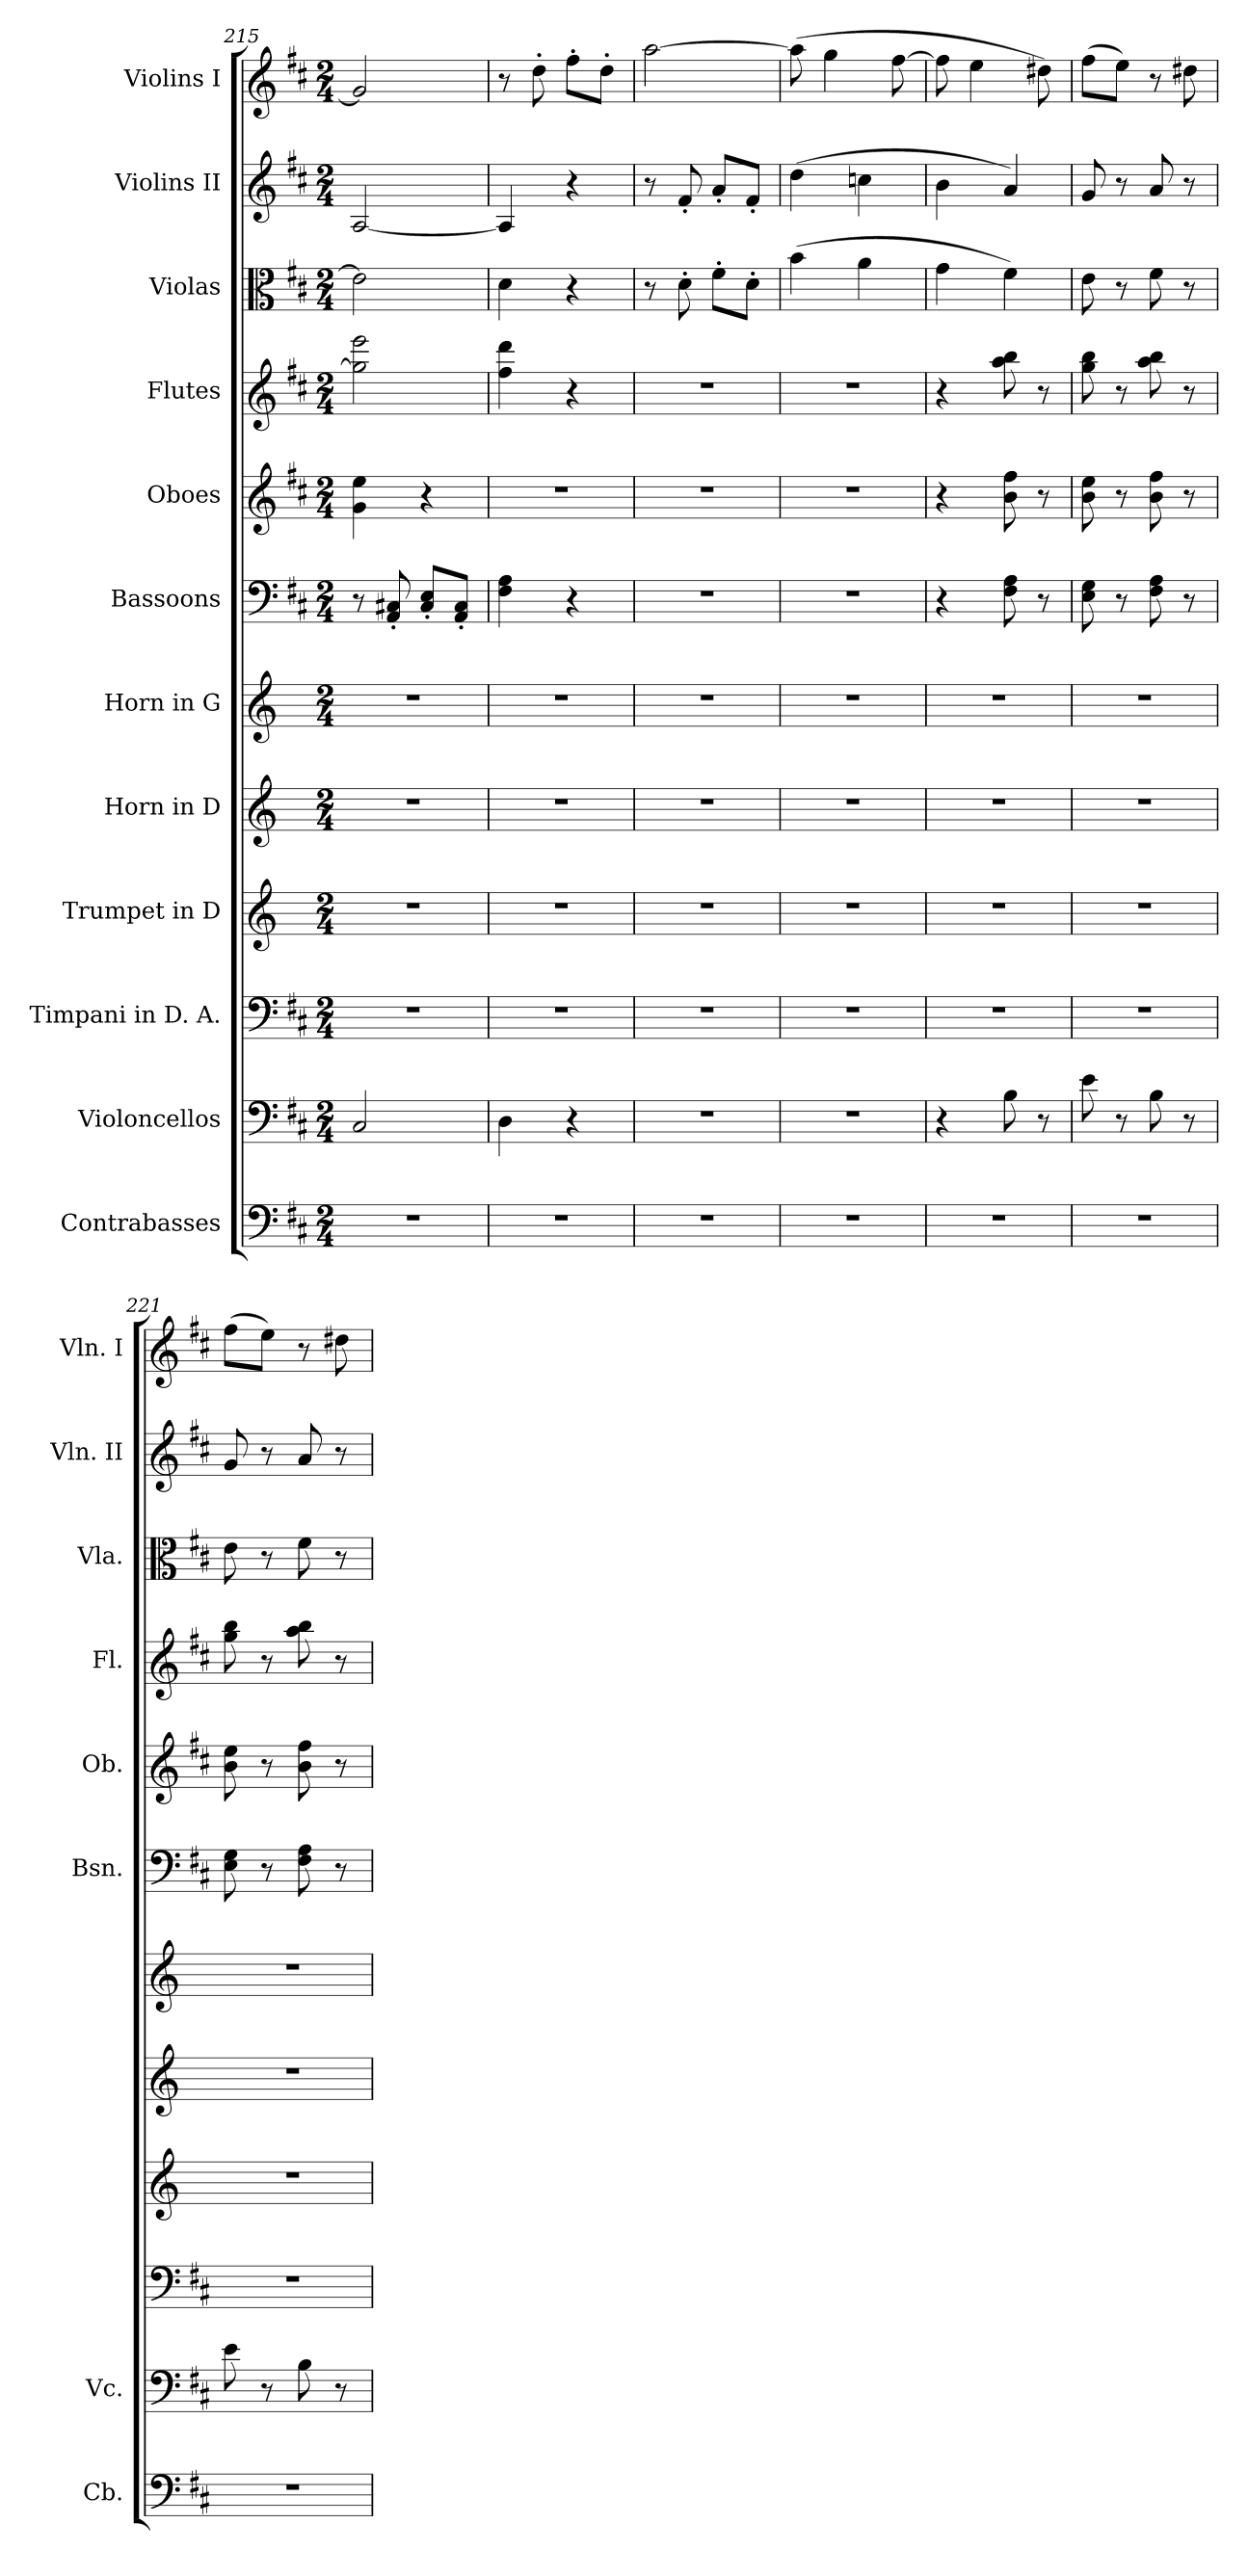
**kern	**kern	**kern	**kern	**kern	**kern	**kern	**kern	**kern	**kern	**kern	**kern
*part12	*part11	*part10	*part9	*part8	*part7	*part6	*part5	*part4	*part3	*part2	*part1
*staff12	*staff11	*staff10	*staff9	*staff8	*staff7	*staff6	*staff5	*staff4	*staff3	*staff2	*staff1
*I"Contrabasses	*I"Violoncellos	*I"Timpani in D. A.	*I"Trumpet in D	*I"Horn in D	*I"Horn in G	*I"Bassoons	*I"Oboes	*I"Flutes	*I"Violas	*I"Violins II	*I"Violins I
*I'Cb.	*I'Vc.	*	*	*	*	*I'Bsn.	*I'Ob.	*I'Fl.	*I'Vla.	*I'Vln. II	*I'Vln. I
*clefF4	*clefF4	*clefF4	*clefG2	*clefG2	*clefG2	*clefF4	*clefG2	*clefG2	*clefC3	*clefG2	*clefG2
*ITrd7c12	*	*	*ITrd-1c-2	*ITrd6c10	*ITrd3c5	*	*	*	*	*	*
*k[f#c#]	*k[f#c#]	*k[f#c#]	*k[f#c#]	*k[f#c#]	*k[f#]	*k[f#c#]	*k[f#c#]	*k[f#c#]	*k[f#c#]	*k[f#c#]	*k[f#c#]
*M2/4	*M2/4	*M2/4	*M2/4	*M2/4	*M2/4	*M2/4	*M2/4	*M2/4	*M2/4	*M2/4	*M2/4
=215	=215	=215	=215	=215	=215	=215	=215	=215	=215	=215	=215
2r	2C#/	2r	2r	2r	2r	8r	4g\ 4ee\	2gg\] 2eee\	2e\]	[2A/	2g/]
.	.	.	.	.	.	8AA/' 8C#X/'	.	.	.	.	.
.	.	.	.	.	.	8C#/' 8E/'L	4r	.	.	.	.
.	.	.	.	.	.	8AA/' 8C#/'J	.	.	.	.	.
!!LO:PB:g=z
=216	=216	=216	=216	=216	=216	=216	=216	=216	=216	=216	=216
2r	4D\	2r	2r	2r	2r	4F#\ 4A\	2r	4ff#\ 4ddd\	4d\	4A/]	8r
.	.	.	.	.	.	.	.	.	.	.	8dd'\
.	4r	.	.	.	.	4r	.	4r	4r	4r	8ff#'\L
.	.	.	.	.	.	.	.	.	.	.	8dd'\J
=217	=217	=217	=217	=217	=217	=217	=217	=217	=217	=217	=217
2r	2r	2r	2r	2r	2r	2r	2r	2r	8r	8r	[2aa\
.	.	.	.	.	.	.	.	.	8d'\	8f#'/	.
.	.	.	.	.	.	.	.	.	8f#'\L	8a'/L	.
.	.	.	.	.	.	.	.	.	8d'\J	8f#'/J	.
=218	=218	=218	=218	=218	=218	=218	=218	=218	=218	=218	=218
2r	2r	2r	2r	2r	2r	2r	2r	2r	(>4b\	(>4dd\	(>8aa\]
.	.	.	.	.	.	.	.	.	.	.	4gg\
.	.	.	.	.	.	.	.	.	4a\	4ccn\	.
.	.	.	.	.	.	.	.	.	.	.	[8ff#\
=219	=219	=219	=219	=219	=219	=219	=219	=219	=219	=219	=219
2r	4r	2r	2r	2r	2r	4r	4r	4r	4g\	4b\	8ff#\]
.	.	.	.	.	.	.	.	.	.	.	4ee\
.	8B\	.	.	.	.	8F#\ 8A\	8b\ 8ff#\	8aa\ 8bb\	4f#\)	4a/)	.
.	8r	.	.	.	.	8r	8r	8r	.	.	8dd#X\)
=220	=220	=220	=220	=220	=220	=220	=220	=220	=220	=220	=220
2r	8e\	2r	2r	2r	2r	8E\ 8G\	8b\ 8ee\	8gg\ 8bb\	8e\	8g/	(>8ff#\L
.	8r	.	.	.	.	8r	8r	8r	8r	8r	8ee\J)
.	8B\	.	.	.	.	8F#\ 8A\	8b\ 8ff#\	8aa\ 8bb\	8f#\	8a/	8r
.	8r	.	.	.	.	8r	8r	8r	8r	8r	8dd#X\
=221	=221	=221	=221	=221	=221	=221	=221	=221	=221	=221	=221
2r	8e\	2r	2r	2r	2r	8E\ 8G\	8b\ 8ee\	8gg\ 8bb\	8e\	8g/	(>8ff#\L
.	8r	.	.	.	.	8r	8r	8r	8r	8r	8ee\J)
.	8B\	.	.	.	.	8F#\ 8A\	8b\ 8ff#\	8aa\ 8bb\	8f#\	8a/	8r
.	8r	.	.	.	.	8r	8r	8r	8r	8r	8dd#X\
=	=	=	=	=	=	=	=	=	=	=	=
*-	*-	*-	*-	*-	*-	*-	*-	*-	*-	*-	*-
